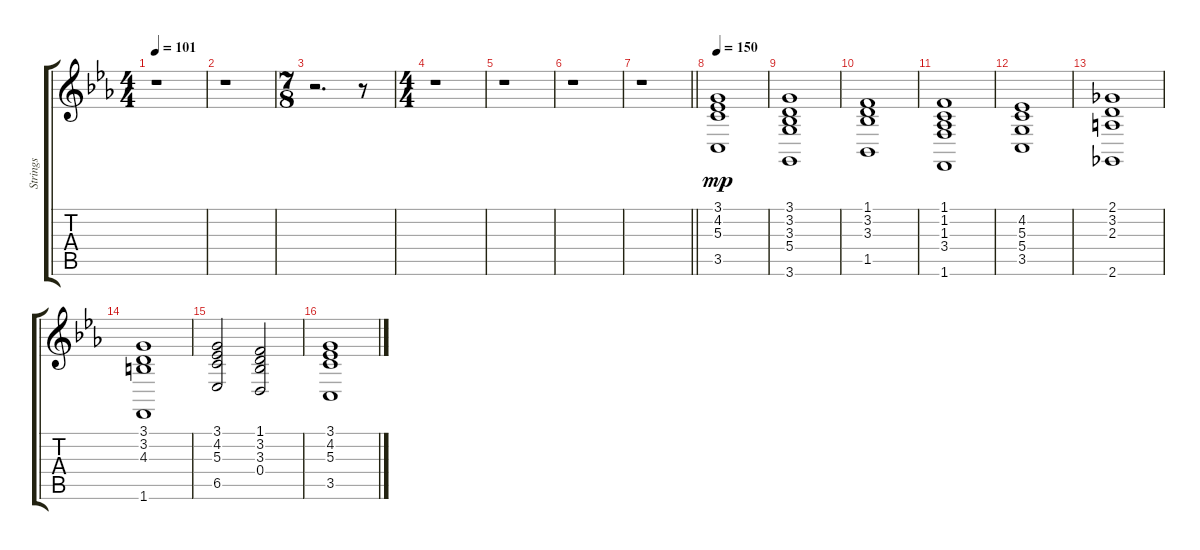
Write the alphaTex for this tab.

\track ("Strings " "Strings ") {instrument stringensemble1}
\staff {score tabs}
\tuning (E4 B3 G3 D3 A2 E2) {hide}
\ts (4 4)
\tempo 101
\clef g2
\ks cminor
r.1{dy mp} |
r.1 |
\ts (7 8)
r.2{d} r.8 |
\ts (4 4)
r.1 |
r.1 |
r.1 |
\barLineRight lightlight
r.1 |
\tempo 150
(3.1 4.2 5.3 3.5).1 |
(3.1 3.2 3.3 5.4 3.6).1 |
(1.1 3.2 3.3 1.5).1 |
(1.1 1.2 1.3 3.4 1.6).1 |
(4.2 5.3 5.4 3.5).1 |
(2.1 3.2 2.3 2.6).1 |
(3.1 3.2 4.3 1.6).1 |
(3.1 4.2 5.3 6.5).2 (1.1 3.2 3.3 0.4).2 |
(3.1 4.2 5.3 3.5).1
